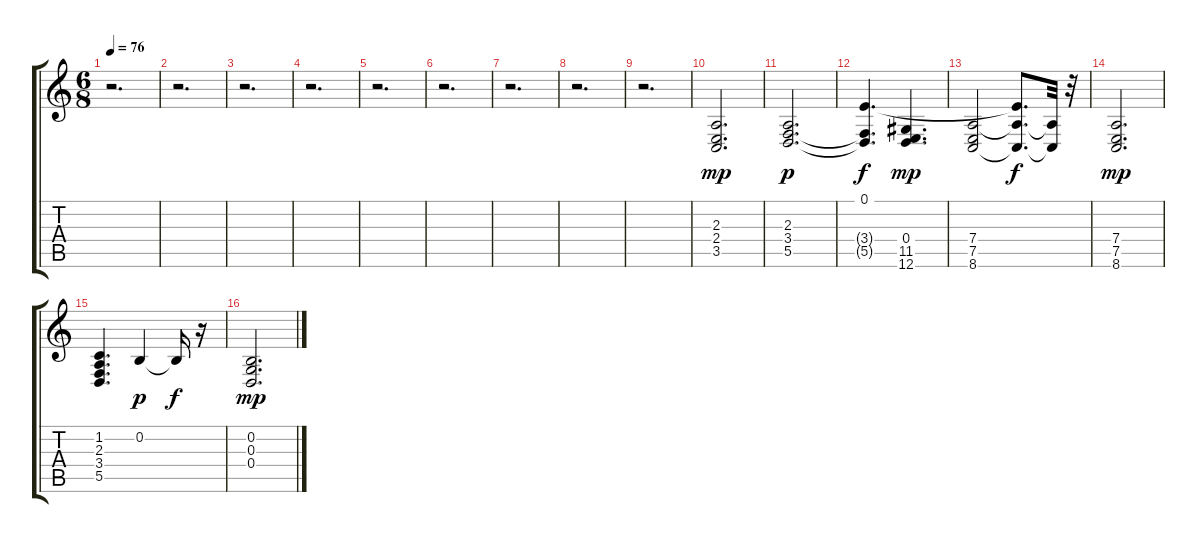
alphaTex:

\track "" {instrument choiraahs}
\staff {score tabs}
\tuning (E4 B3 G3 D3 A2 E2) {hide}
\ts (6 8)
\tempo 76
\clef g2
\ks c
r.2{d dy mp} |
r.2{d} |
r.2{d} |
r.2{d} |
r.2{d} |
r.2{d} |
r.2{d} |
r.2{d} |
r.2{d} |
(2.3 2.4 3.5).2{d} |
(2.3 3.4 5.5).2{d dy p} |
(0.1 3.4{t} 5.5{t}).4{d dy f} (0.4 11.5 12.6).4{d dy mp} |
(7.4 7.5 8.6).2 (0.1{t} 7.4{t} 8.6{t}).8{d dy f} (7.4{t} 8.6{t}).32 r.32 |
(7.4 7.5 8.6).2{d dy mp} |
(1.2 2.3 3.4 5.5).4{d} 0.2.4{dy p} 0.2{t}.16{dy f} r.16 |
(0.2 0.3 0.4).2{d dy mp}
